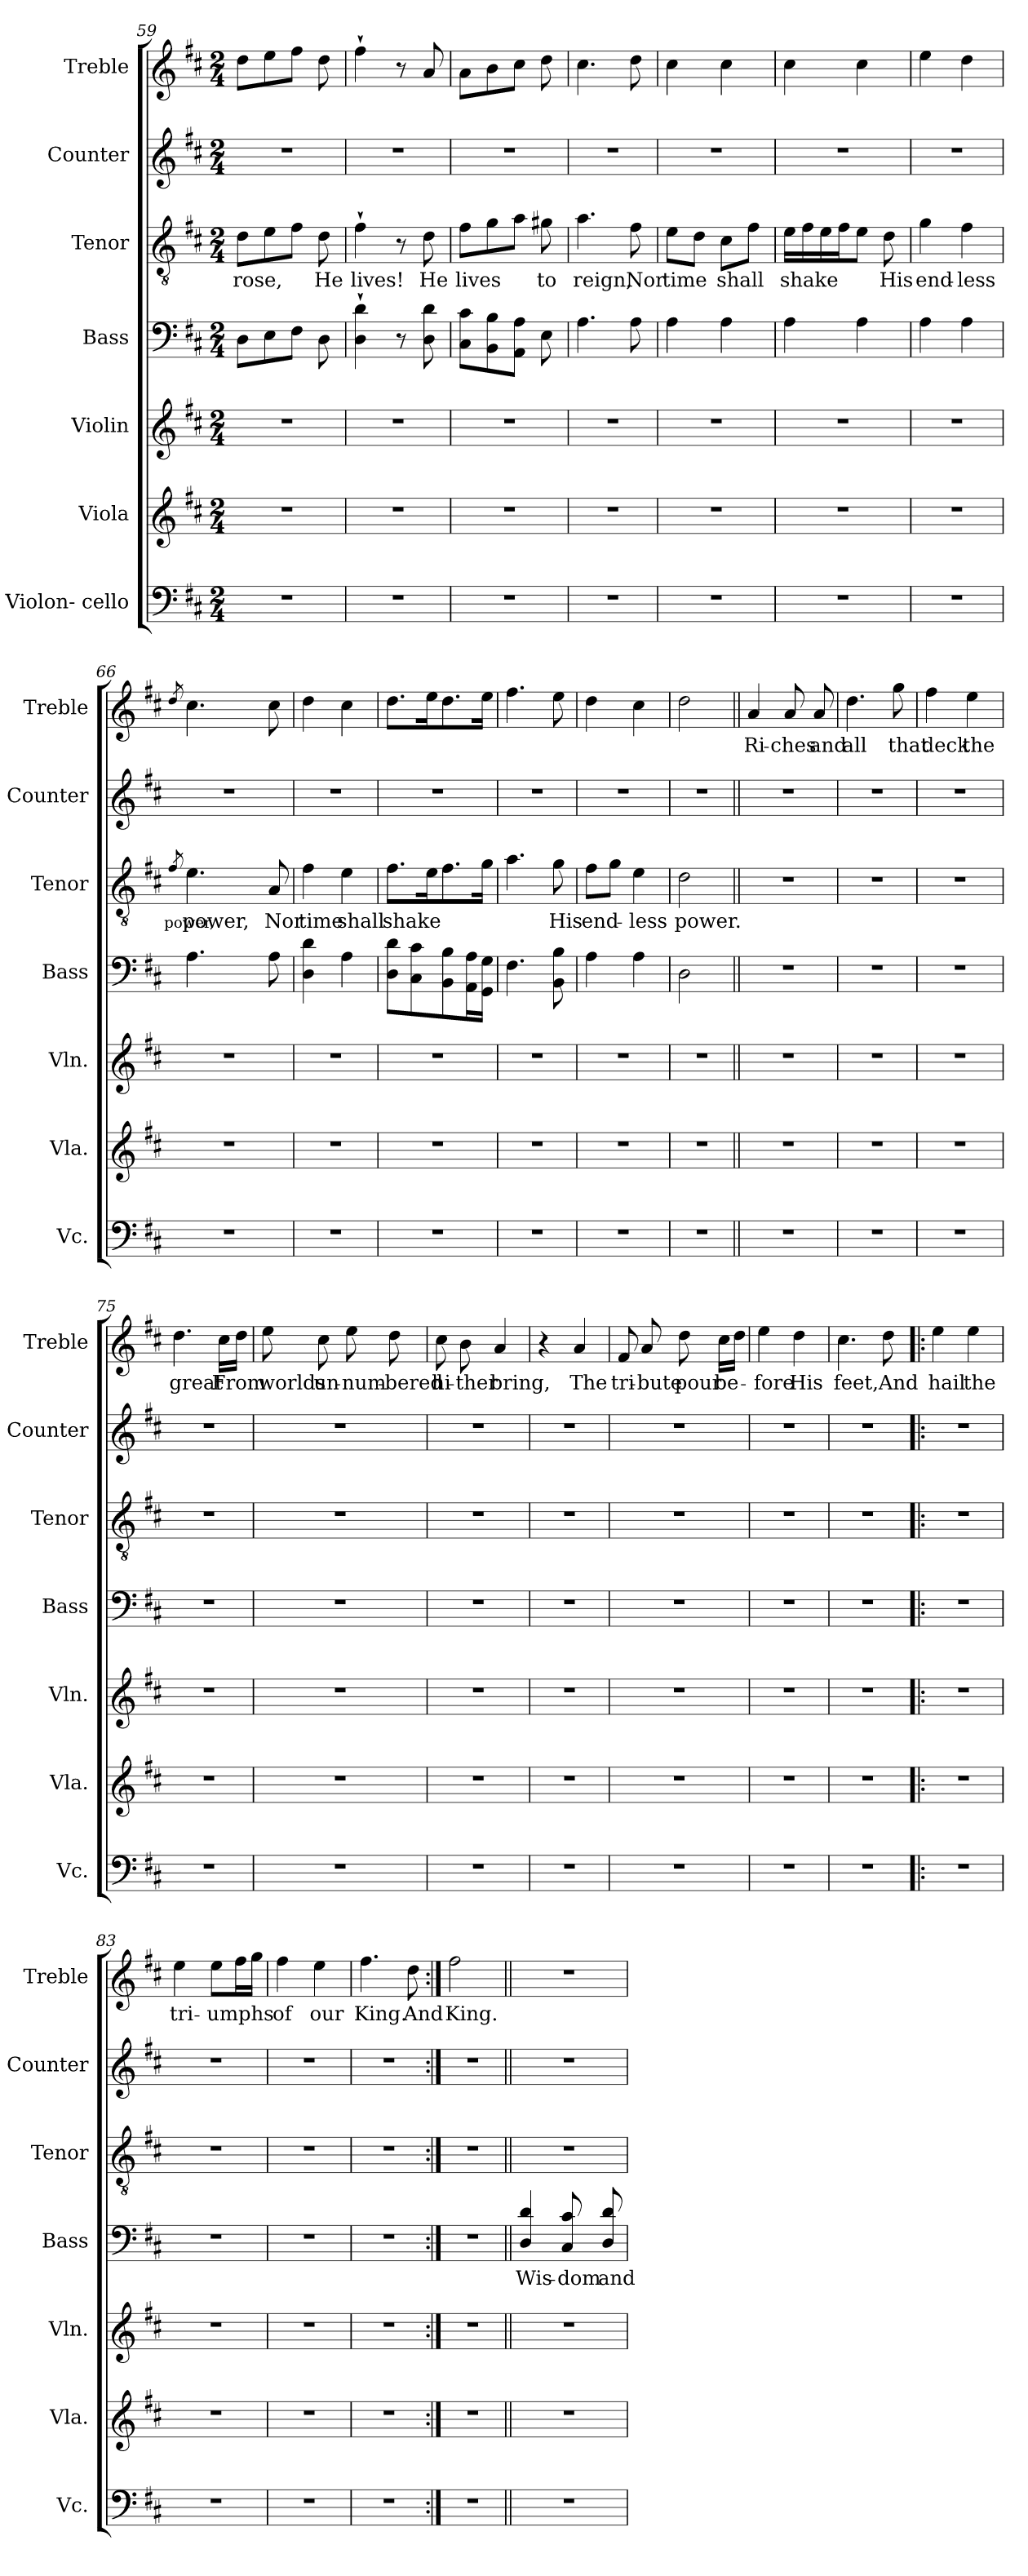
**kern	**kern	**kern	**kern	**text	**kern	**text	**kern	**kern	**text
*part7	*part6	*part5	*part4	*part4	*part3	*part3	*part2	*part1	*part1
*staff7	*staff6	*staff5	*staff4	*staff4	*staff3	*staff3	*staff2	*staff1	*staff1
*I"Violon- cello	*I"Viola	*I"Violin	*I"Bass	*	*I"Tenor	*	*I"Counter	*I"Treble	*
*I'Vc.	*I'Vla.	*I'Vln.	*I'Bass	*	*I'Tenor	*	*I'Counter	*I'Treble	*
*clefF4	*clefG2	*clefG2	*clefF4	*	*clefGv2	*	*clefG2	*clefG2	*
*k[f#c#]	*k[f#c#]	*k[f#c#]	*k[f#c#]	*	*k[f#c#]	*	*k[f#c#]	*k[f#c#]	*
*M2/4	*M2/4	*M2/4	*M2/4	*	*M2/4	*	*M2/4	*M2/4	*
=59	=59	=59	=59	=59	=59	=59	=59	=59	=59
2r	2r	2r	8D\L	.	8d\L	rose,	2r	8dd\L	.
.	.	.	8E\	.	8e\	.	.	8ee\	.
.	.	.	8F#\J	.	8f#\J	.	.	8ff#\J	.
.	.	.	8D\	.	8d\	He	.	8dd\	.
=60	=60	=60	=60	=60	=60	=60	=60	=60	=60
2r	2r	2r	4D\` 4d\`	.	4f#`\	lives!	2r	4ff#`\	.
.	.	.	8r	.	8r	.	.	8r	.
.	.	.	8D\ 8d\	.	8d\	He	.	8a/	.
=61	=61	=61	=61	=61	=61	=61	=61	=61	=61
2r	2r	2r	8C#\ 8c#\L	.	8f#\L	lives	2r	8a\L	.
.	.	.	8BB\ 8B\	.	8g\	.	.	8b\	.
.	.	.	8AA\ 8A\J	.	8a\J	.	.	8cc#\J	.
.	.	.	8E\	.	8g#X\	to	.	8dd\	.
=62	=62	=62	=62	=62	=62	=62	=62	=62	=62
2r	2r	2r	4.A\	.	4.a\	reign,	2r	4.cc#\	.
.	.	.	8A\	.	8f#\	Nor	.	8dd\	.
=63	=63	=63	=63	=63	=63	=63	=63	=63	=63
2r	2r	2r	4A\	.	8e\L	time	2r	4cc#\	.
.	.	.	.	.	8d\J	.	.	.	.
.	.	.	4A\	.	8c#\L	shall	.	4cc#\	.
.	.	.	.	.	8f#\J	.	.	.	.
=64	=64	=64	=64	=64	=64	=64	=64	=64	=64
2r	2r	2r	4A\	.	16e\LL	shake	2r	4cc#\	.
.	.	.	.	.	16f#\	.	.	.	.
.	.	.	.	.	16e\	.	.	.	.
.	.	.	.	.	16f#\J	.	.	.	.
.	.	.	4A\	.	8e\J	.	.	4cc#\	.
.	.	.	.	.	8d\	His	.	.	.
=65	=65	=65	=65	=65	=65	=65	=65	=65	=65
2r	2r	2r	4A\	.	4g\	end-	2r	4ee\	.
.	.	.	4A\	.	4f#\	-less	.	4dd\	.
=66	=66	=66	=66	=66	=66	=66	=66	=66	=66
.	.	.	.	.	8qf#/	power,	.	8qdd/	.
2r	2r	2r	4.A\	.	4.e\	power,	2r	4.cc#\	.
.	.	.	8A\	.	8A/	Nor	.	8cc#\	.
=67	=67	=67	=67	=67	=67	=67	=67	=67	=67
2r	2r	2r	4D\ 4d\	.	4f#\	time	2r	4dd\	.
.	.	.	4A\	.	4e\	shall	.	4cc#\	.
=68	=68	=68	=68	=68	=68	=68	=68	=68	=68
2r	2r	2r	8D\ 8d\L	.	8.f#\L	shake	2r	8.dd\L	.
.	.	.	8C#\ 8c#\	.	.	.	.	.	.
.	.	.	.	.	16e\K	.	.	16ee\K	.
.	.	.	8BB\ 8B\	.	8.f#\	.	.	8.dd\	.
.	.	.	16AA\ 16A\L	.	.	.	.	.	.
.	.	.	16GG\ 16G\JJ	.	16g\Jk	.	.	16ee\Jk	.
=69	=69	=69	=69	=69	=69	=69	=69	=69	=69
2r	2r	2r	4.F#\	.	4.a\	.	2r	4.ff#\	.
.	.	.	8BB\ 8B\	.	8g\	His	.	8ee\	.
=70	=70	=70	=70	=70	=70	=70	=70	=70	=70
2r	2r	2r	4A\	.	8f#\L	end-	2r	4dd\	.
.	.	.	.	.	8g\J	.	.	.	.
.	.	.	4A\	.	4e\	-less	.	4cc#\	.
=71	=71	=71	=71	=71	=71	=71	=71	=71	=71
2r	2r	2r	2D\	.	2d\	power.	2r	2dd\	.
=72||	=72||	=72||	=72||	=72||	=72||	=72||	=72||	=72||	=72||
2r	2r	2r	2r	.	2r	.	2r	4a/	Ri-
.	.	.	.	.	.	.	.	8a/	-ches
.	.	.	.	.	.	.	.	8a/	and
=73	=73	=73	=73	=73	=73	=73	=73	=73	=73
2r	2r	2r	2r	.	2r	.	2r	4.dd\	all
.	.	.	.	.	.	.	.	8gg\	that
=74	=74	=74	=74	=74	=74	=74	=74	=74	=74
2r	2r	2r	2r	.	2r	.	2r	4ff#\	deck
.	.	.	.	.	.	.	.	4ee\	the
=75	=75	=75	=75	=75	=75	=75	=75	=75	=75
2r	2r	2r	2r	.	2r	.	2r	4.dd\	great
.	.	.	.	.	.	.	.	16cc#\LL	From
.	.	.	.	.	.	.	.	16dd\JJ	.
=76	=76	=76	=76	=76	=76	=76	=76	=76	=76
2r	2r	2r	2r	.	2r	.	2r	8ee\	worlds
.	.	.	.	.	.	.	.	8cc#\	un-
.	.	.	.	.	.	.	.	8ee\	-num-
.	.	.	.	.	.	.	.	8dd\	-bered
=77	=77	=77	=77	=77	=77	=77	=77	=77	=77
2r	2r	2r	2r	.	2r	.	2r	8cc#\	hi-
.	.	.	.	.	.	.	.	8b\	-ther
.	.	.	.	.	.	.	.	4a/	bring,
=78	=78	=78	=78	=78	=78	=78	=78	=78	=78
2r	2r	2r	2r	.	2r	.	2r	4r	.
.	.	.	.	.	.	.	.	4a/	The
=79	=79	=79	=79	=79	=79	=79	=79	=79	=79
2r	2r	2r	2r	.	2r	.	2r	8f#/	tri-
.	.	.	.	.	.	.	.	8a/	-bute
.	.	.	.	.	.	.	.	8dd\	pour
.	.	.	.	.	.	.	.	16cc#\LL	be-
.	.	.	.	.	.	.	.	16dd\JJ	.
=80	=80	=80	=80	=80	=80	=80	=80	=80	=80
2r	2r	2r	2r	.	2r	.	2r	4ee\	-fore
.	.	.	.	.	.	.	.	4dd\	His
=81	=81	=81	=81	=81	=81	=81	=81	=81	=81
2r	2r	2r	2r	.	2r	.	2r	4.cc#\	feet,
.	.	.	.	.	.	.	.	8dd\	And
=82!|:	=82!|:	=82!|:	=82!|:	=82!|:	=82!|:	=82!|:	=82!|:	=82!|:	=82!|:
2r	2r	2r	2r	.	2r	.	2r	4ee\	hail
.	.	.	.	.	.	.	.	4ee\	the
=83	=83	=83	=83	=83	=83	=83	=83	=83	=83
2r	2r	2r	2r	.	2r	.	2r	4ee\	tri-
.	.	.	.	.	.	.	.	8ee\L	-umphs
.	.	.	.	.	.	.	.	16ff#\L	.
.	.	.	.	.	.	.	.	16gg\JJ	.
=84	=84	=84	=84	=84	=84	=84	=84	=84	=84
2r	2r	2r	2r	.	2r	.	2r	4ff#\	of
.	.	.	.	.	.	.	.	4ee\	our
=85	=85	=85	=85	=85	=85	=85	=85	=85	=85
2r	2r	2r	2r	.	2r	.	2r	4.ff#\	King.
.	.	.	.	.	.	.	.	8dd\	And
=86:|!	=86:|!	=86:|!	=86:|!	=86:|!	=86:|!	=86:|!	=86:|!	=86:|!	=86:|!
2r	2r	2r	2r	.	2r	.	2r	2ff#\	King.
=87||	=87||	=87||	=87||	=87||	=87||	=87||	=87||	=87||	=87||
2r	2r	2r	4D/ 4d/	Wis-	2r	.	2r	2r	.
.	.	.	8C#/ 8c#/	-dom	.	.	.	.	.
.	.	.	8D/ 8d/	and	.	.	.	.	.
=	=	=	=	=	=	=	=	=	=
*-	*-	*-	*-	*-	*-	*-	*-	*-	*-
